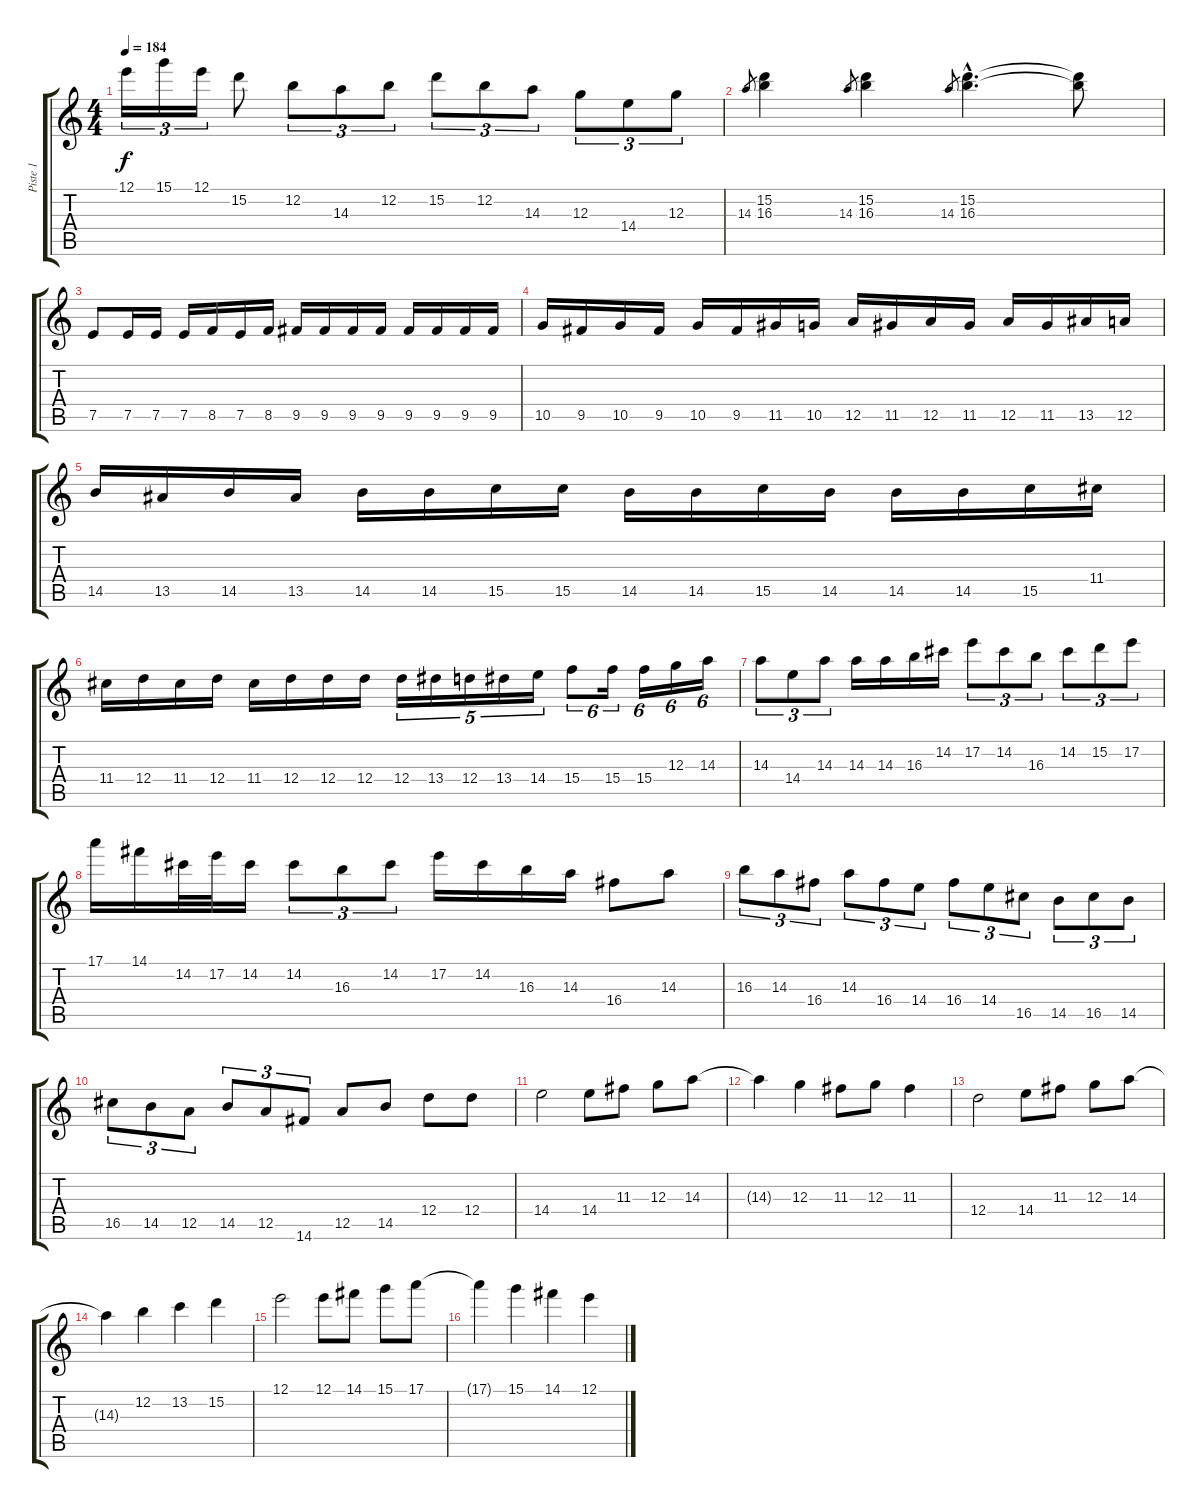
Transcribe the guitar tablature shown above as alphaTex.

\track ("Piste 1" "Piste 1") {instrument distortionguitar}
\staff {score tabs}
\tuning (E4 B3 G3 D3 A2 E2) {hide}
\ts (4 4)
\tempo 184
\clef g2
\ks c
12.1.16{tu (3 2) dy f} 15.1.16{tu (3 2)} 12.1.16{tu (3 2)} 15.2.8 12.2.8{tu (3 2)} 14.3.8{tu (3 2)} 12.2.8{tu (3 2)} 15.2.8{tu (3 2)} 12.2.8{tu (3 2)} 14.3.8{tu (3 2)} 12.3.8{tu (3 2)} 14.4.8{tu (3 2)} 12.3.8{tu (3 2)} |
14.3.8{gr} (15.2 16.3).4 14.3.8{gr} (15.2 16.3).4 14.3.8{gr} (15.2{hac} 16.3{hac}).4{d} (15.2{t} 16.3{t}).8 |
7.5.8 7.5.16 7.5.16 7.5.16 8.5.16 7.5.16 8.5.16 9.5.16 9.5.16 9.5.16 9.5.16 9.5.16 9.5.16 9.5.16 9.5.16 |
10.5.16 9.5.16 10.5.16 9.5.16 10.5.16 9.5.16 11.5.16 10.5.16 12.5.16 11.5.16 12.5.16 11.5.16 12.5.16 11.5.16 13.5.16 12.5.16 |
14.5.16 13.5.16 14.5.16 13.5.16 14.5.16 14.5.16 15.5.16 15.5.16 14.5.16 14.5.16 15.5.16 14.5.16 14.5.16 14.5.16 15.5.16 11.4.16 |
11.4.16 12.4.16 11.4.16 12.4.16 11.4.16 12.4.16 12.4.16 12.4.16 12.4.16{tu (5 4)} 13.4.16{tu (5 4)} 12.4.16{tu (5 4)} 13.4.16{tu (5 4)} 14.4.16{tu (5 4)} 15.4.8{tu (6 4)} 15.4.16{tu (6 4)} 15.4.16{tu (6 4)} 12.3.16{tu (6 4)} 14.3.16{tu (6 4)} |
14.3.8{tu (3 2)} 14.4.8{tu (3 2)} 14.3.8{tu (3 2)} 14.3.16 14.3.16 16.3.16 14.2.16 17.2.8{tu (3 2)} 14.2.8{tu (3 2)} 16.3.8{tu (3 2)} 14.2.8{tu (3 2)} 15.2.8{tu (3 2)} 17.2.8{tu (3 2)} |
17.1.16 14.1.16 14.2.32 17.2.32 14.2.16 14.2.8{tu (3 2)} 16.3.8{tu (3 2)} 14.2.8{tu (3 2)} 17.2.16 14.2.16 16.3.16 14.3.16 16.4.8 14.3.8 |
16.3.8{tu (3 2)} 14.3.8{tu (3 2)} 16.4.8{tu (3 2)} 14.3.8{tu (3 2)} 16.4.8{tu (3 2)} 14.4.8{tu (3 2)} 16.4.8{tu (3 2)} 14.4.8{tu (3 2)} 16.5.8{tu (3 2)} 14.5.8{tu (3 2)} 16.5.8{tu (3 2)} 14.5.8{tu (3 2)} |
16.5.8{tu (3 2)} 14.5.8{tu (3 2)} 12.5.8{tu (3 2)} 14.5.8{tu (3 2)} 12.5.8{tu (3 2)} 14.6.8{tu (3 2)} 12.5.8 14.5.8 12.4.8 12.4.8 |
14.4.2 14.4.8 11.3.8 12.3.8 14.3.8 |
14.3{t}.4 12.3.4 11.3.8 12.3.8 11.3.4 |
12.4.2 14.4.8 11.3.8 12.3.8 14.3.8 |
14.3{t}.4 12.2.4 13.2.4 15.2.4 |
12.1.2 12.1.8 14.1.8 15.1.8 17.1.8 |
17.1{t}.4 15.1.4 14.1.4 12.1.4
